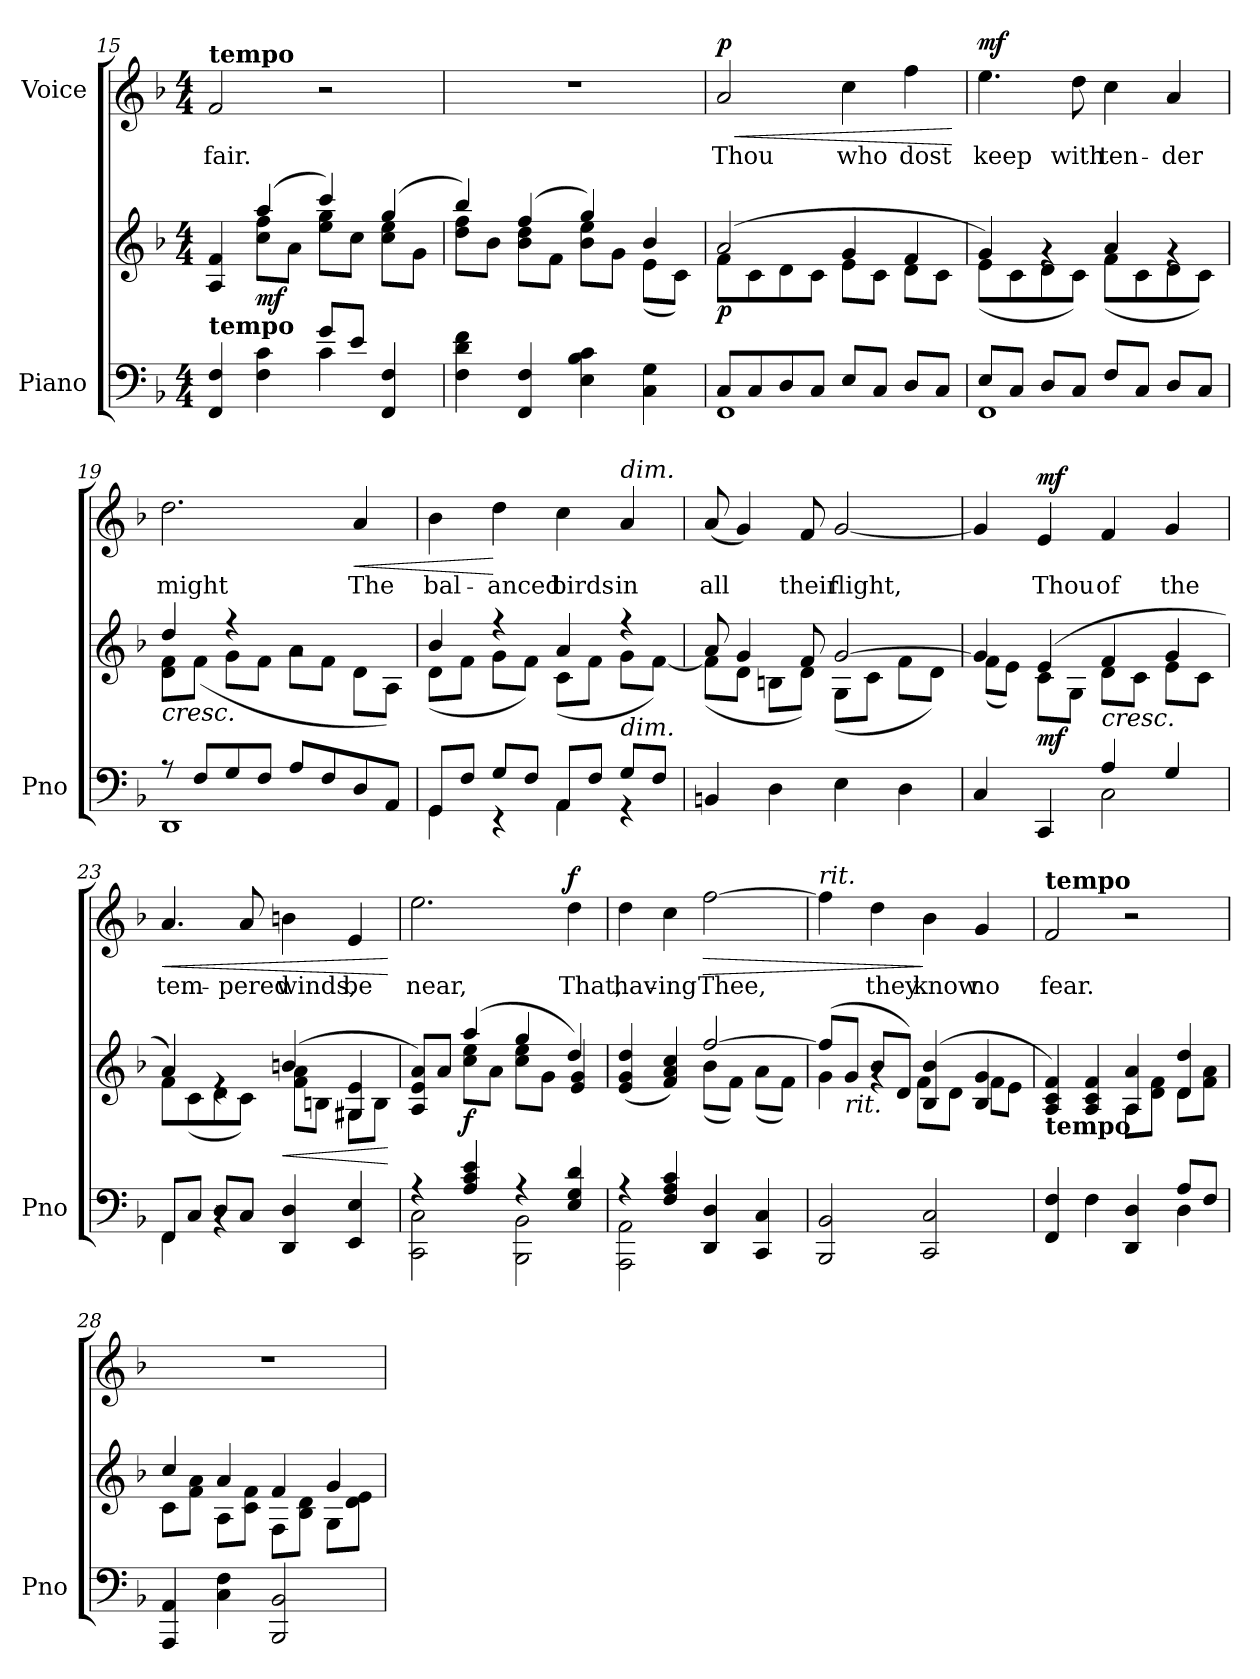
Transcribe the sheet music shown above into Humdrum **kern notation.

**kern	**kern	**dynam	**kern	**text	**dynam
*part2	*part2	*part2	*part1	*part1	*part1
*staff3	*staff2	*staff2/3	*staff1	*staff1	*staff1
*I"Piano	*	*	*I"Voice	*	*
*I'Pno	*	*	*	*	*
*clefF4	*clefG2	*	*clefG2	*	*
*k[b-]	*k[b-]	*	*k[b-]	*	*
*M4/4	*M4/4	*	*M4/4	*	*
*MM114	*MM114	*	*MM114	*	*
=15	=15	=15	=15	=15	=15
*^	*^	*	*	*	*
!	!	!	!	!	!LO:TX:a:B:t=tempo	!	!
!	!	!LO:TX:b:B:t=tempo	!	!	!	!	!
!	!	!	!	!	!	!LO:LY:b	!
4FF/ 4F/	2ryy	4A/ 4f/	4ryy	.	2f/	fair.	.
!	!	!	!	!LO:DY:b	!	!	!
4F\ 4c\	.	(>4aa/	8cc\ 8ff\L	mf	.	.	.
.	.	.	8a\J	.	.	.	.
8g/L	4c\	4ccc/)	8ee\ 8gg\L	.	2r	.	.
8e/J	.	.	8cc\J	.	.	.	.
4FF/ 4F/	4ryy	(>4gg/	8cc\ 8ee\L	.	.	.	.
.	.	.	8g\J	.	.	.	.
*v	*v	*	*	*	*	*	*
!!LO:LB:g=z
=16	=16	=16	=16	=16	=16	=16
4F\ 4d\ 4f\	4bb-/)	8dd\ 8ff\L	.	1r	.	.
.	.	8b-\J	.	.	.	.
4FF/ 4F/	(>4ff/	8b-\ 8dd\L	.	.	.	.
.	.	8f\J	.	.	.	.
4E\ 4B-\ 4c\	4gg/)	8b-\ 8ee\L	.	.	.	.
.	.	8g\J	.	.	.	.
4C\ 4G\	4b-/	(<8e\L	.	.	.	.
.	.	8c\J)	.	.	.	.
=17	=17	=17	=17	=17	=17	=17
*^	*	*	*	*	*	*
!	!	!	!	!LO:DY:b	!	!LO:LY:b	!LO:HP:b
!	!	!	!	!	!	!	!LO:DY:n=1:a
8C/L	1FF	(>2a/	8f\L	p	2a/	Thou	< p
8C/	.	.	8c\	.	.	.	.
8D/	.	.	8d\	.	.	.	.
8C/J	.	.	8c\J	.	.	.	.
!	!	!	!	!	!	!LO:LY:b	!
8E/L	.	4g/	8e\L	.	4cc\	who	.
8C/J	.	.	8c\J	.	.	.	.
!	!	!	!	!	!	!LO:LY:b	!
8D/L	.	4f/	8d\L	.	4ff\	dost	.
8C/J	.	.	8c\J	.	.	.	.
*v	*v	*	*	*	*	*	*
*	*v	*v	*	*	*	*
.	.	.	.	.	[
=18	=18	=18	=18	=18	=18
*^	*^	*	*	*	*
!	!	!	!	!	!	!LO:LY:b	!LO:DY:a
8E/L	1FF	4g/)	(<8e\L	.	4.ee\	keep	mf
8C/J	.	.	8c\	.	.	.	.
8D/L	.	4rg	8d\	.	.	.	.
!	!	!	!	!	!	!LO:LY:b	!
8C/J	.	.	8c\J)	.	8dd\	with	.
!	!	!	!	!	!	!LO:LY:b	!
8F/L	.	4a/	(<8f\L	.	4cc\	ten-	.
8C/J	.	.	8c\	.	.	.	.
!	!	!	!	!	!	!LO:LY:b	!
8D/L	.	4rg	8d\	.	4a/	-der	.
8C/J	.	.	8c\J)	.	.	.	.
!!LO:LB:g=z
=19	=19	=19	=19	=19	=19	=19	=19
!	!	!	!	!LO:HP:b	!	!LO:LY:b	!
8r	1DD	4dd/	8d\ 8f\L	<	2.dd\	might	.
8F/L	.	.	(<8f\J	.	.	.	.
8G/	.	4r	8g\L	.	.	.	.
8F/J	.	.	8f\J	.	.	.	.
8A/L	.	2rg	8a\L	.	.	.	.
8F/	.	.	8f\J	.	.	.	.
!	!	!	!	!	!	!LO:LY:b	!LO:HP:b
8D/	.	.	8d\L	.	4a/	The	<
8AA/J	.	.	8A\J)	.	.	.	.
=20	=20	=20	=20	=20	=20	=20	=20
!	!	!	!	!	!	!LO:LY:b	!
8GG/L	4GG\	4b-/	(<8d\L	.	4b-\	bal-	.
8F/J	.	.	8f\J	.	.	.	.
!	!	!	!	!	!	!LO:LY:b	!
8G/L	4r	4r	8g\L	.	4dd\	-anced	[
8F/J	.	.	8f\J)	.	.	.	.
!	!	!	!	!	!	!LO:LY:b	!
8AA/L	4AA\	4a/	(<8c\L	.	4cc\	birds	.
8F/J	.	.	8f\J	.	.	.	.
!	!	!	!	!	!LO:TX:a:i:t=dim.	!	!
!	!	!LO:TX:b:i:t=dim.	!	!	!	!	!
!	!	!	!	!	!	!LO:LY:b	!
8G/L	4r	4r	8g\L	.	4a/	in	.
8F/J	.	.	[8f\J)	.	.	.	.
*v	*v	*	*	*	*	*	*
=21	=21	=21	=21	=21	=21	=21
!	!	!	!	!	!LO:LY:b	!
4BBn/	8a/	(<8f\L]	.	(<8a/	all	.
.	4g/	8d\J	.	4g/)	.	.
4D\	.	8Bn\L	.	.	.	.
!	!	!	!	!	!LO:LY:b	!
.	8f/	8d\J)	.	8f/	their	.
!	!	!	!	!	!LO:LY:b	!
4E\	[2g/	(<8G\L	.	[2g/	flight,	.
.	.	8c\J	.	.	.	.
4D\	.	8f\L	.	.	.	.
.	.	8d\J)	.	.	.	.
!!LO:PB:g=z
=22	=22	=22	=22	=22	=22	=22
*^	*	*	*	*	*	*
4C/	2ryy	4g/]	(<8f\L	.	4g/]	.	.
.	.	.	8e\J)	.	.	.	.
!	!	!	!	!LO:DY:b	!	!LO:LY:b	!LO:DY:a
4CC/	.	(>4e/	8c\L	mf	4e/	Thou	mf
.	.	.	8G\J	.	.	.	.
!	!	!LO:TX:b:i:t=cresc.	!	!	!	!	!
!	!	!	!	!	!	!LO:LY:b	!
4A/	2C\	4f/	8d\L	.	4f/	of	.
.	.	.	8c\J	.	.	.	.
!	!	!	!	!	!	!LO:LY:b	!
4G/	.	4g/	8e\L	.	4g/	the	.
.	.	.	8c\J	.	.	.	.
=23	=23	=23	=23	=23	=23	=23	=23
!	!	!	!	!	!	!LO:LY:b	!LO:HP:b
8FF/L	4FF\	4a/)	8f\L	.	4.a/	tem-	<
8C/J	.	.	(<8c\	.	.	.	.
8D/L	4rBB	4re	8d\	.	.	.	.
!	!	!	!	!	!	!LO:LY:b	!
8C/J	.	.	8c\J)	.	8a/	-pered	.
!	!	!	!	!LO:HP:b	!	!LO:LY:b	!
4DD/ 4D/	2ryy	(>4bn/	8f\ 8a\L	<	4bn\	winds,	.
.	.	.	8Bn\J	.	.	.	.
!	!	!	!	!	!	!LO:LY:b	!
4EE/ 4E/	.	4G#X/ 4e/	8G#\L	.	4e/	be	.
.	.	.	8B\J	.	.	.	.
*v	*v	*	*	*	*	*	*
*	*v	*v	*	*	*	*
.	.	[	.	.	[
=24	=24	=24	=24	=24	=24
*^	*^	*	*	*	*
!	!	!	!	!	!	!LO:LY:b	!
4r	2CC\ 2C\	8A/ 8e/ 8a/L)	4ryy	.	2.ee\	near,	.
.	.	8a/J	.	.	.	.	.
!	!	!	!	!LO:DY:b	!	!	!
4A/ 4c/ 4e/	.	(>4aa/	8cc\ 8ee\L	f	.	.	.
.	.	.	8a\J	.	.	.	.
4r	2BBB-\ 2BB-\	4gg/	8cc\ 8ee\L	.	.	.	.
.	.	.	8g\J	.	.	.	.
!	!	!	!	!	!	!LO:LY:b	!LO:DY:a
4E/ 4G/ 4d/	.	4dd/)	4e/ 4g/	.	4dd\	That,	f
!!LO:LB:g=z
=25	=25	=25	=25	=25	=25	=25	=25
!	!	!	!	!	!	!LO:LY:b	!
4r	2AAA\ 2AA\	(<4e/ 4g/ 4dd/	2ryy	.	4dd\	hav-	.
!	!	!	!	!	!	!LO:LY:b	!
4F/ 4A/ 4c/	.	4f/ 4a/ 4cc/)	.	.	4cc\	-ing	.
!	!	!	!	!	!	!LO:LY:b	!LO:HP:b
4DD/ 4D/	2ryy	[2ff/	(<8b-\L	.	[2ff\	Thee,	>
.	.	.	8f\J)	.	.	.	.
4CC/ 4C/	.	.	(<8a\L	.	.	.	.
.	.	.	8f\J)	.	.	.	.
*v	*v	*	*	*	*	*	*
=26	=26	=26	=26	=26	=26	=26
*	*	*	*	*MM110	*	*
!	!	!	!	!LO:TX:a:i:t=rit.	!	!
2BBB-/ 2BB-/	(>8ff/L]	4g\	.	4ff\]	.	.
!	!LO:TX:b:i:t=rit.	!	!	!	!	!
.	8g/J	.	.	.	.	.
!	!	!	!	!	!LO:LY:b	!
.	8b-/L	4rg	.	4dd\	they	.
.	8d/J)	.	[	.	.	.
*	*	*	*	*MM100	*	*
!	!	!	!	!	!LO:LY:b	!
2CC/ 2C/	(>4B-/ 4b-/	8f\L	.	4b-\	know	]
.	.	8d\J	.	.	.	.
!	!	!	!	!	!LO:LY:b	!
.	4B-/ 4g/	8f\L	.	4g/	no	.
.	.	8e\J	.	.	.	.
=27	=27	=27	=27	=27	=27	=27
*	*	*	*	*MM114	*	*
*^	*	*	*	*	*	*
!	!	!	!	!	!LO:TX:a:B:t=tempo	!	!
!	!	!LO:TX:b:B:t=tempo	!	!	!	!	!
!	!	!	!	!	!	!LO:LY:b	!
4FF/ 4F/	2.ryy	4A/ 4c/ 4f/)	2ryy	.	2f/	fear.	.
4F\	.	4A/ 4c/ 4f/	.	.	.	.	.
4DD/ 4D/	.	4A/ 4a/	8A\L	.	2r	.	.
.	.	.	8d\ 8f\J	.	.	.	.
8A/L	4D\	4d/ 4dd/	8d\L	.	.	.	.
8F/J	.	.	8f\ 8a\J	.	.	.	.
*v	*v	*	*	*	*	*	*
!!LO:LB:g=z
=28	=28	=28	=28	=28	=28	=28
4AAA/ 4AA/	4cc/	8c\L	.	1r	.	.
.	.	8f\ 8a\J	.	.	.	.
4C\ 4F\	4a/	8A\L	.	.	.	.
.	.	8c\ 8f\J	.	.	.	.
2BBB-/ 2BB-/	4f/	8F\L	.	.	.	.
.	.	8B-\ 8d\J	.	.	.	.
.	4g/	8G\L	.	.	.	.
.	.	8d\ 8e\J	.	.	.	.
*	*v	*v	*	*	*	*
=	=	=	=	=	=
*-	*-	*-	*-	*-	*-
